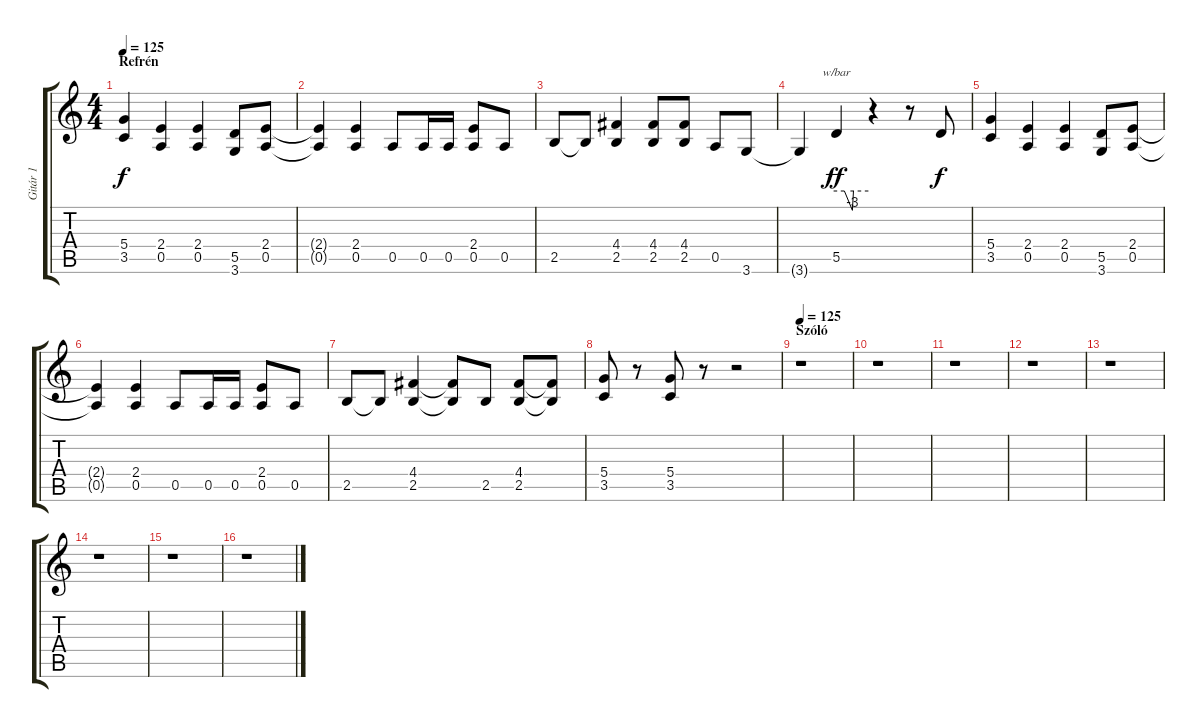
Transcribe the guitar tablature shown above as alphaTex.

\track ("Gitár 1" "Gitár 1") {instrument distortionguitar}
\staff {score tabs}
\tuning (E4 B3 G3 D3 A2 E2) {hide}
\ts (4 4)
\section ("" "Refrén")
\tempo 125
\clef g2
\ks c
(5.4 3.5).4{dy f} (2.4 0.5).4 (2.4 0.5).4 (5.5 3.6).8 (2.4 0.5).8 |
(2.4{t} 0.5{t}).4 (2.4 0.5).4 0.5.8 0.5.16 0.5.16 (2.4 0.5).8 0.5.8 |
2.5.8 2.5{t}.8 (4.4 2.5).4 (4.4 2.5).8 (4.4 2.5).8 0.5.8 3.6.8 |
3.6{t}.4 5.5.4{tbe (custom default 0 0 15 0 30 -12 32 0 60 0) dy ff} r.4 r.8 5.5{t}.8{dy f} |
(5.4 3.5).4 (2.4 0.5).4 (2.4 0.5).4 (5.5 3.6).8 (2.4 0.5).8 |
(2.4{t} 0.5{t}).4 (2.4 0.5).4 0.5.8 0.5.16 0.5.16 (2.4 0.5).8 0.5.8 |
2.5.8 2.5{t}.8 (4.4 2.5).4 (4.4{t} 2.5{t}).8 2.5.8 (4.4 2.5).8 (4.4{t} 2.5{t}).8 |
(5.4 3.5).8 r.8 (5.4 3.5).8 r.8 r.2 |
\section ("" "Szóló")
\tempo 125
r.1 |
r.1 |
r.1 |
r.1 |
r.1 |
r.1 |
r.1 |
r.1
